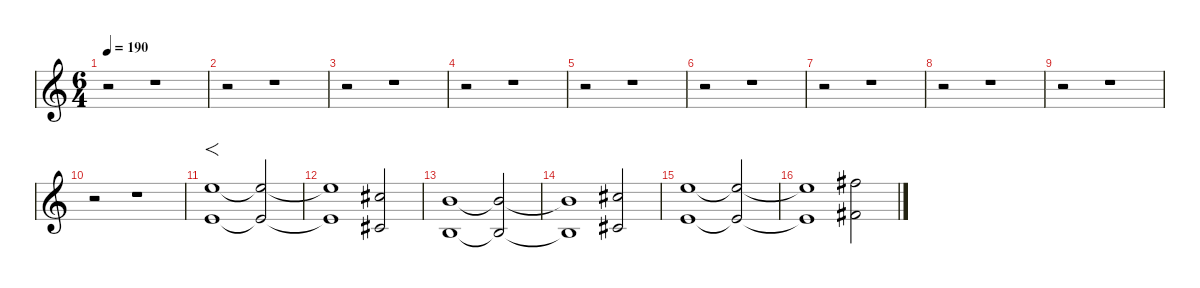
\defaultSystemsLayout 4
\hideDynamics
\bracketExtendMode nobrackets
\singleTrackTrackNamePolicy hidden
\multiTrackTrackNamePolicy hidden
\firstSystemTrackNameMode fullname
\firstSystemTrackNameOrientation horizontal
\otherSystemsTrackNameOrientation horizontal
\track ("Keyboards" "vln.") {instrument stringensemble1}
\staff {score}
\tuning (D4 A3 F3 D3 A2 D2)
\ts (6 4)
\tempo 190
\clef g2
\ks c
r.2{dy f beam Down} r.1{beam Down} |
r.2{beam Down} r.1{beam Down} |
r.2{beam Down} r.1{beam Down} |
r.2{beam Down} r.1{beam Down} |
r.2{beam Down} r.1{beam Down} |
r.2{beam Down} r.1{beam Down} |
r.2{beam Down} r.1{beam Down} |
r.2{beam Down} r.1{beam Down} |
r.2{beam Down} r.1{beam Down} |
r.2{beam Down} r.1{beam Down} |
(14.1 11.3).1{f instrument synthvoice beam Up} (14.1{t} 11.3{t}).2{beam Up} |
(14.1{t} 11.3{t}).1{beam Up} (16.2{acc #} 11.4{acc #}).2{beam Up} |
(14.2 9.4).1{beam Up} (14.2{t} 9.4{t}).2{beam Up} |
(14.2{t} 9.4{t}).1{beam Up} (16.2{acc #} 11.4{acc #}).2{beam Up} |
(14.1 11.3).1{beam Up} (14.1{t} 11.3{t}).2{beam Up} |
(14.1{t} 11.3{t}).1{beam Up} (16.1{acc #} 13.3{acc #}).2{beam Down}
